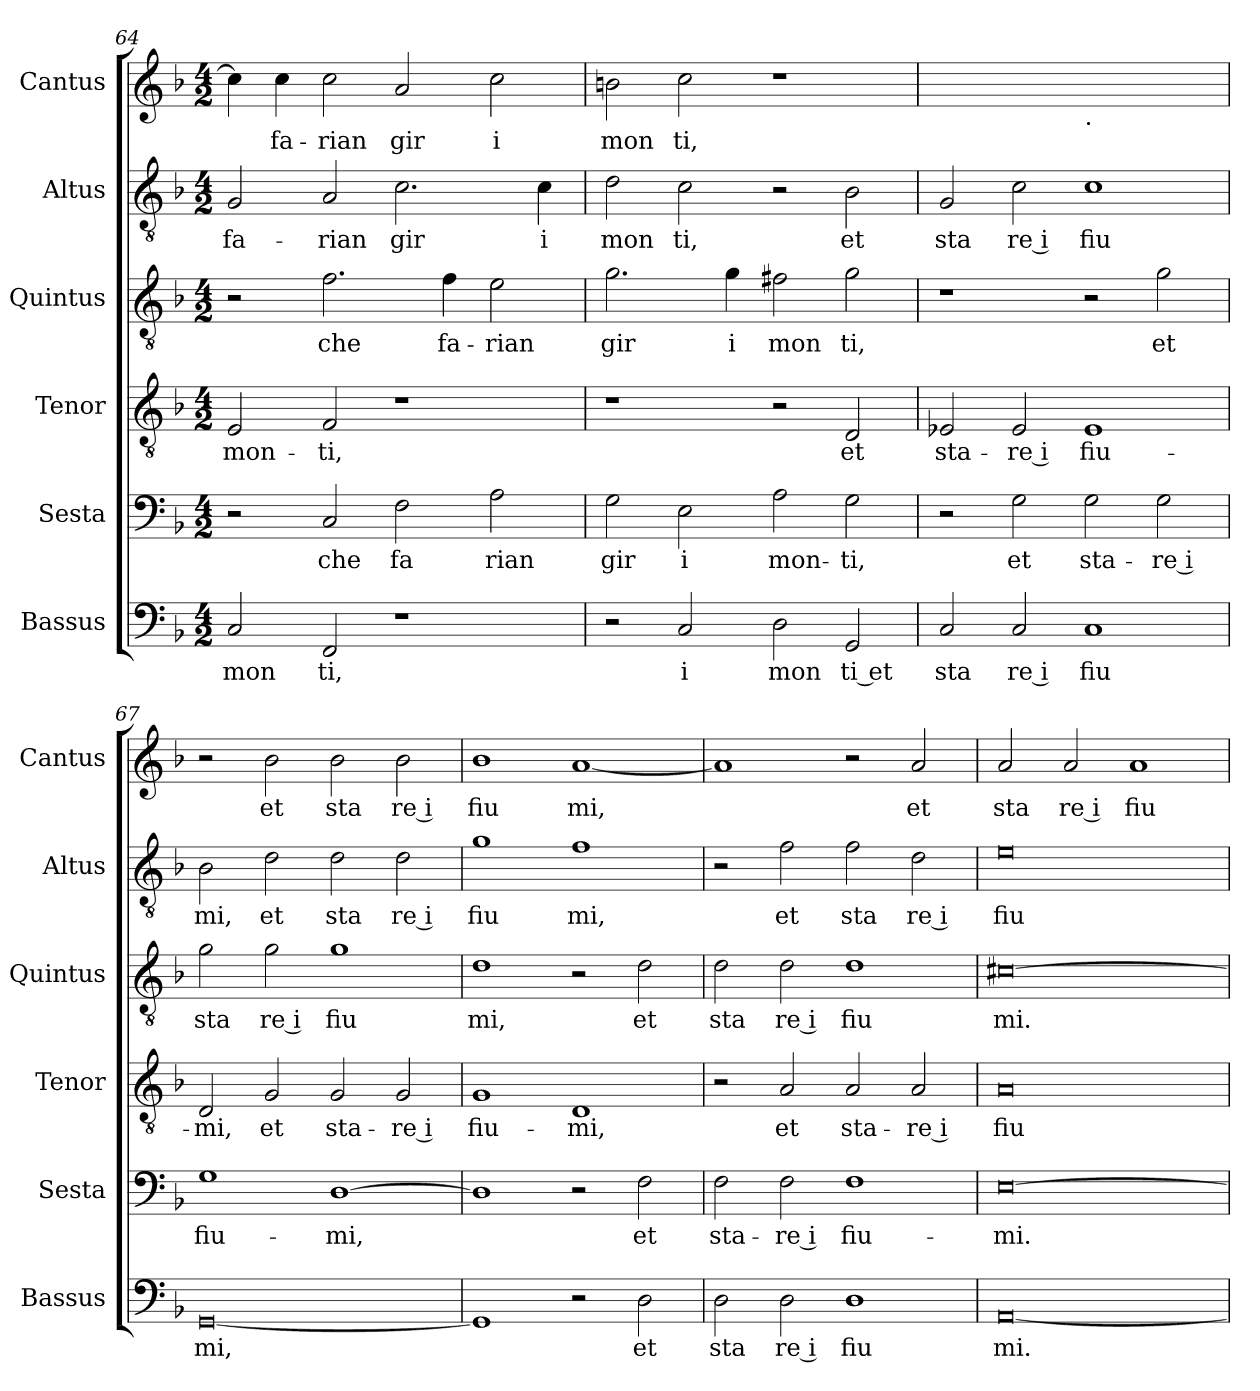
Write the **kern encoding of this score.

**kern	**text	**kern	**text	**kern	**text	**kern	**text	**kern	**text	**kern	**text
*part6	*part6	*part5	*part5	*part4	*part4	*part3	*part3	*part2	*part2	*part1	*part1
*staff6	*staff6	*staff5	*staff5	*staff4	*staff4	*staff3	*staff3	*staff2	*staff2	*staff1	*staff1
*I"Bassus	*	*I"Sesta	*	*I"Tenor	*	*I"Quintus	*	*I"Altus	*	*I"Cantus	*
*I'Bassus	*	*I'Sesta	*	*I'Tenor	*	*I'Quintus	*	*I'Altus	*	*I'Cantus	*
*clefF4	*	*clefF4	*	*clefGv2	*	*clefGv2	*	*clefGv2	*	*clefG2	*
*k[b-]	*	*k[b-]	*	*k[b-]	*	*k[b-]	*	*k[b-]	*	*k[b-]	*
*F:	*	*F:	*	*F:	*	*F:	*	*F:	*	*F:	*
*M4/2	*	*M4/2	*	*M4/2	*	*M4/2	*	*M4/2	*	*M4/2	*
=64	=64	=64	=64	=64	=64	=64	=64	=64	=64	=64	=64
2C/	mon	2r	.	2E/	mon-	2r	.	2G/	fa-	4cc\]	.
.	.	.	.	.	.	.	.	.	.	4cc\	fa-
2FF/	ti,	2C/	che	2F/	-ti,	2.f\	che	2A/	-rian	2cc\	-rian
1r	.	2F\	fa	1r	.	.	.	2.c\	gir	2a/	gir
.	.	.	.	.	.	4f\	fa-	.	.	.	.
.	.	2A\	rian	.	.	2e\	-rian	.	.	2cc\	i
.	.	.	.	.	.	.	.	4c\	i	.	.
=65	=65	=65	=65	=65	=65	=65	=65	=65	=65	=65	=65
2r	.	2G\	gir	1r	.	2.g\	gir	2d\	mon	2bn\	mon
2C/	i	2E\	i	.	.	.	.	2c\	ti,	2cc\	ti,
.	.	.	.	.	.	4g\	i	.	.	.	.
2D\	mon	2A\	mon-	2r	.	2f#X\	mon	2r	.	1r	.
2GG/	ti et	2G\	-ti,	2D/	et	2g\	ti,	2B-\	et	.	.
=66	=66	=66	=66	=66	=66	=66	=66	=66	=66	=66	=66
*	*	*	*	*	*	*	*	*	*	*^	*
2C/	sta	2r	.	2E-X/	sta-	1r	.	2G/	sta	0ryy	1ryy	.
2C/	re i	2G\	et	2E-/	-re i	.	.	2c\	re i	.	.	.
!	!	!	!	!	!	!	!	!	!	!	!LO:TX:b:t=.	!
1C	fiu	2G\	sta-	1E-	fiu-	2r	.	1c	fiu	.	1ryy	.
.	.	2G\	-re i	.	.	2g\	et	.	.	.	.	.
*	*	*	*	*	*	*	*	*	*	*v	*v	*
=67	=67	=67	=67	=67	=67	=67	=67	=67	=67	=67	=67
[0GG	mi,	1G	fiu-	2D/	-mi,	2g\	sta	2B-\	mi,	2r	.
.	.	.	.	2G/	et	2g\	re i	2d\	et	2b-\	et
.	.	[1D	-mi,	2G/	sta-	1g	fiu	2d\	sta	2b-\	sta
.	.	.	.	2G/	-re i	.	.	2d\	re i	2b-\	re i
=68	=68	=68	=68	=68	=68	=68	=68	=68	=68	=68	=68
1GG]	.	1D]	.	1G	fiu-	1d	mi,	1g	fiu	1b-	fiu
2r	.	2r	.	1D	-mi,	2r	.	1f	mi,	[1a	mi,
2D\	et	2F\	et	.	.	2d\	et	.	.	.	.
=69	=69	=69	=69	=69	=69	=69	=69	=69	=69	=69	=69
2D\	sta	2F\	sta-	2r	.	2d\	sta	2r	.	1a]	.
2D\	re i	2F\	-re i	2A/	et	2d\	re i	2f\	et	.	.
1D	fiu	1F	fiu-	2A/	sta-	1d	fiu	2f\	sta	2r	.
.	.	.	.	2A/	-re i	.	.	2d\	re i	2a/	et
=70	=70	=70	=70	=70	=70	=70	=70	=70	=70	=70	=70
[0AA	mi.	[0E	-mi.	0A	fiu-	[0c#X	mi.	0e	fiu-	2a/	sta
.	.	.	.	.	.	.	.	.	.	2a/	re i
.	.	.	.	.	.	.	.	.	.	1a	fiu
=	=	=	=	=	=	=	=	=	=	=	=
*-	*-	*-	*-	*-	*-	*-	*-	*-	*-	*-	*-
